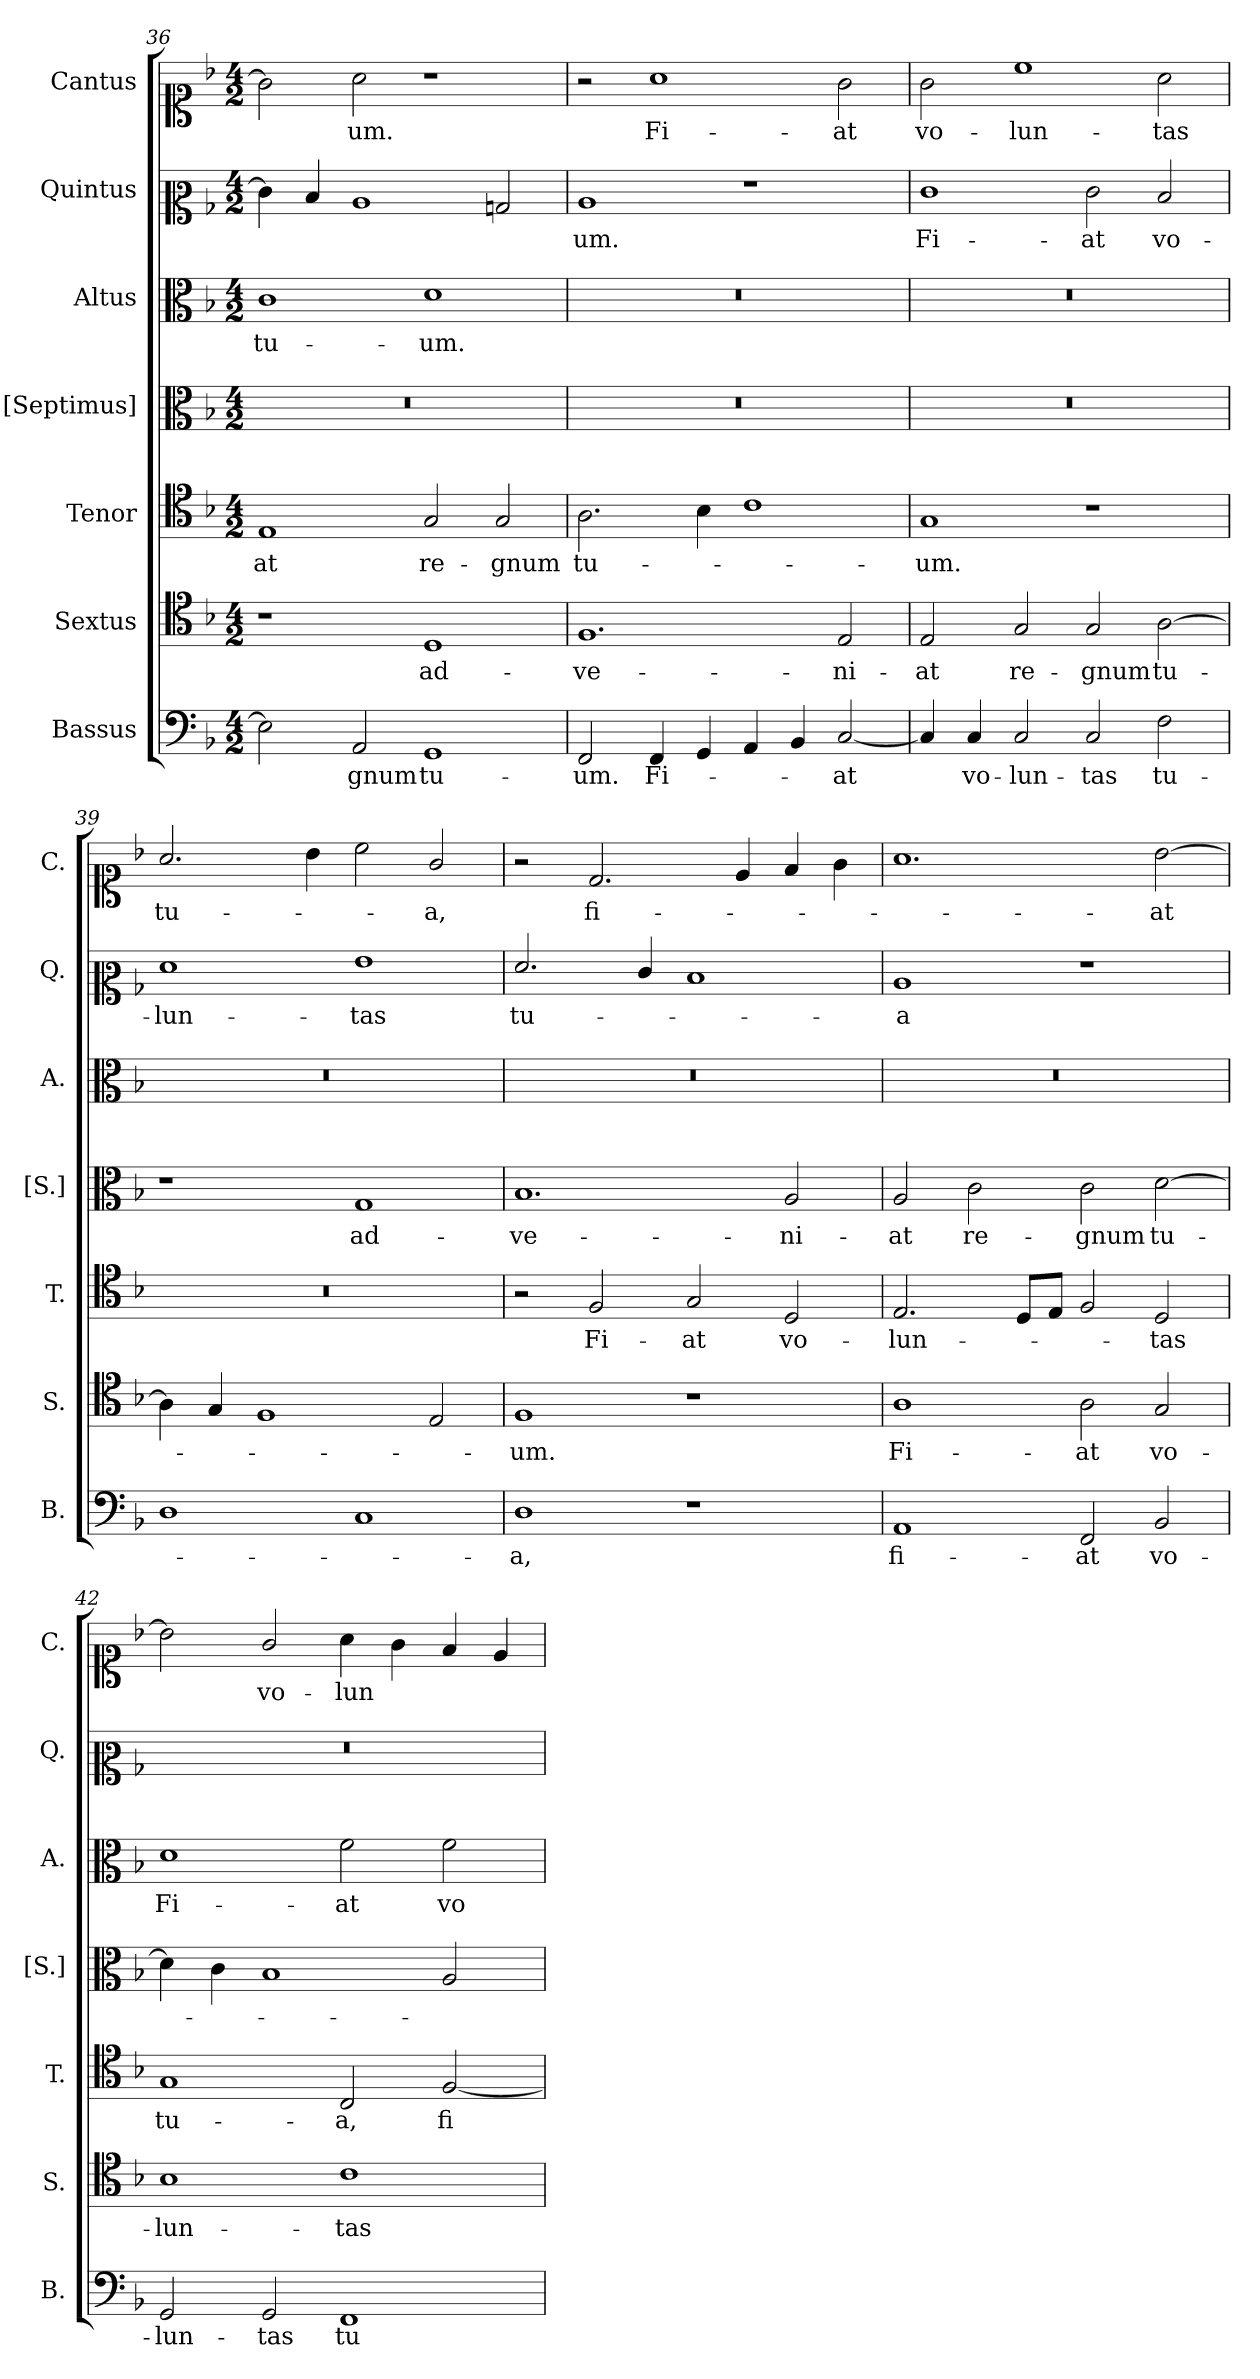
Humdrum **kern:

**kern	**text	**kern	**text	**kern	**text	**kern	**text	**kern	**text	**kern	**text	**kern	**text
*part7	*part7	*part6	*part6	*part5	*part5	*part4	*part4	*part3	*part3	*part2	*part2	*part1	*part1
*staff7	*staff7	*staff6	*staff6	*staff5	*staff5	*staff4	*staff4	*staff3	*staff3	*staff2	*staff2	*staff1	*staff1
*I"Bassus	*	*I"Sextus	*	*I"Tenor	*	*I"[Septimus]	*	*I"Altus	*	*I"Quintus	*	*I"Cantus	*
*I'B.	*	*I'S.	*	*I'T.	*	*I'[S.]	*	*I'A.	*	*I'Q.	*	*I'C.	*
*clefF4	*	*clefC4	*	*clefC4	*	*clefC3	*	*clefC3	*	*clefC2	*	*clefC1	*
*k[b-]	*	*k[b-]	*	*k[b-]	*	*k[b-]	*	*k[b-]	*	*k[b-]	*	*k[b-]	*
*M4/2	*	*M4/2	*	*M4/2	*	*M4/2	*	*M4/2	*	*M4/2	*	*M4/2	*
=36	=36	=36	=36	=36	=36	=36	=36	=36	=36	=36	=36	=36	=36
2E\]	.	1r	.	1E	-at	0r	.	1c	tu-	4e\]	.	2g\]	.
.	.	.	.	.	.	.	.	.	.	4d/	.	.	.
2AA/	-gnum	.	.	.	.	.	.	.	.	1c	.	2a\	-um.
1GG	tu-	1D	ad-	2G/	re-	.	.	1d	-um.	.	.	1r	.
.	.	.	.	2G/	-gnum	.	.	.	.	2Bn/	.	.	.
=37	=37	=37	=37	=37	=37	=37	=37	=37	=37	=37	=37	=37	=37
2FF/	-um.	1.F	-ve-	2.A\	tu-	0r	.	0r	.	1c	-um.	2r	.
4FF/	Fi-	.	.	.	.	.	.	.	.	.	.	1a	Fi-
4GG/	.	.	.	4B-\	.	.	.	.	.	.	.	.	.
4AA/	.	.	.	1c	.	.	.	.	.	1r	.	.	.
4BB-/	.	.	.	.	.	.	.	.	.	.	.	.	.
[2C/	-at	2E/	-ni-	.	.	.	.	.	.	.	.	2g\	-at
!!LO:PB:g=z
=38	=38	=38	=38	=38	=38	=38	=38	=38	=38	=38	=38	=38	=38
4C/]	.	2E/	-at	1G	-um.	0r	.	0r	.	1e	Fi-	2g\	vo-
4C/	vo-	.	.	.	.	.	.	.	.	.	.	.	.
2C/	-lun-	2G/	re-	.	.	.	.	.	.	.	.	1cc	-lun-
2C/	-tas	2G/	-gnum	1r	.	.	.	.	.	2e\	-at	.	.
2F\	tu-	[2A\	tu-	.	.	.	.	.	.	2d/	vo-	2a\	-tas
=39	=39	=39	=39	=39	=39	=39	=39	=39	=39	=39	=39	=39	=39
1D	.	4A\]	.	0r	.	1r	.	0r	.	1f	-lun-	2.a/	tu-
.	.	4G/	.	.	.	.	.	.	.	.	.	.	.
.	.	1F	.	.	.	.	.	.	.	.	.	.	.
.	.	.	.	.	.	.	.	.	.	.	.	4b-\	.
1C	.	.	.	.	.	1G	ad-	.	.	1g	-tas	2cc\	.
.	.	2E/	.	.	.	.	.	.	.	.	.	2g/	-a,
=40	=40	=40	=40	=40	=40	=40	=40	=40	=40	=40	=40	=40	=40
1D	-a,	1F	-um.	2r	.	1.B-	-ve-	0r	.	2.f/	tu-	2r	.
.	.	.	.	2F/	Fi-	.	.	.	.	.	.	2.d/	fi-
.	.	.	.	.	.	.	.	.	.	4e/	.	.	.
1r	.	1r	.	2G/	-at	.	.	.	.	1d	.	.	.
.	.	.	.	.	.	.	.	.	.	.	.	4e/	.
.	.	.	.	2D/	vo-	2A/	-ni-	.	.	.	.	4f/	.
.	.	.	.	.	.	.	.	.	.	.	.	4g\	.
=41	=41	=41	=41	=41	=41	=41	=41	=41	=41	=41	=41	=41	=41
1AA	fi-	1A	Fi-	2.E/	-lun-	2A/	-at	0r	.	1c	-a	1.a	.
.	.	.	.	.	.	2c\	re-	.	.	.	.	.	.
.	.	.	.	8D/L	.	.	.	.	.	.	.	.	.
.	.	.	.	8E/J	.	.	.	.	.	.	.	.	.
2FF/	-at	2A\	-at	2F/	.	2c\	-gnum	.	.	1r	.	.	.
2BB-/	vo-	2G/	vo-	2D/	-tas	[2d\	tu-	.	.	.	.	[2b-\	-at
=42	=42	=42	=42	=42	=42	=42	=42	=42	=42	=42	=42	=42	=42
2GG/	-lun-	1B-	-lun-	1G	tu-	4d\]	.	1d	Fi-	0r	.	2b-\]	.
.	.	.	.	.	.	4c\	.	.	.	.	.	.	.
2GG/	-tas	.	.	.	.	1B-	.	.	.	.	.	2g/	vo-
1FF	tu-	1c	-tas	2C/	-a,	.	.	2f\	-at	.	.	4a\	-lun
.	.	.	.	.	.	.	.	.	.	.	.	4g\	.
.	.	.	.	[2F/	fi-	2A/	.	2f\	vo-	.	.	4f/	.
.	.	.	.	.	.	.	.	.	.	.	.	4e/	.
=	=	=	=	=	=	=	=	=	=	=	=	=	=
*-	*-	*-	*-	*-	*-	*-	*-	*-	*-	*-	*-	*-	*-
